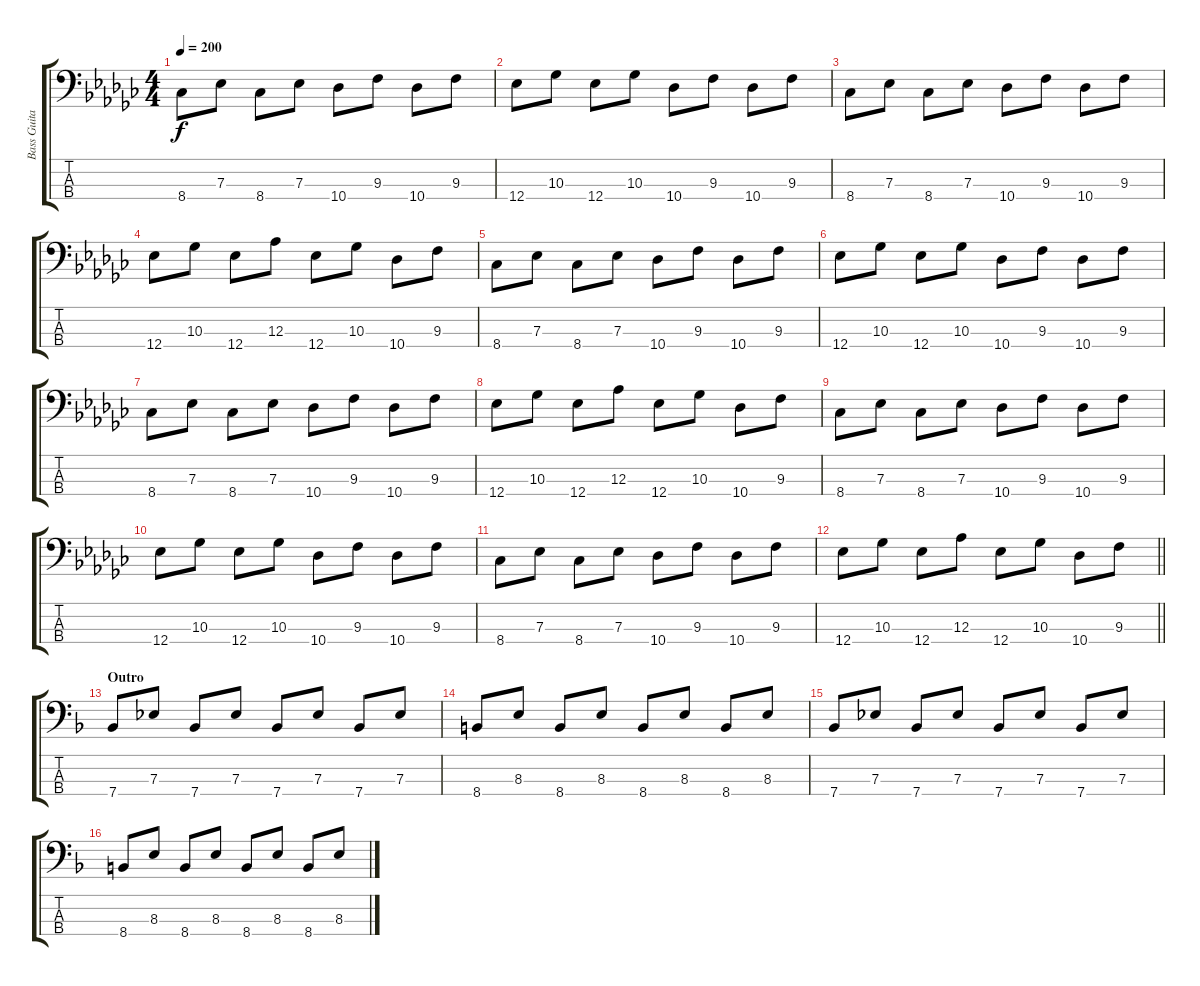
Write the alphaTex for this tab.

\track ("Bass Guitar" "Bass Guita") {instrument electricbassfinger}
\staff {score tabs}
\tuning (Gb2 Db2 Ab1 Eb1) {hide}
\ts (4 4)
\tempo 200
\clef f4
\ks ebminor
8.4.8{dy f} 7.3.8 8.4.8 7.3.8 10.4.8 9.3.8 10.4.8 9.3.8 |
12.4.8 10.3.8 12.4.8 10.3.8 10.4.8 9.3.8 10.4.8 9.3.8 |
8.4.8 7.3.8 8.4.8 7.3.8 10.4.8 9.3.8 10.4.8 9.3.8 |
12.4.8 10.3.8 12.4.8 12.3.8 12.4.8 10.3.8 10.4.8 9.3.8 |
8.4.8 7.3.8 8.4.8 7.3.8 10.4.8 9.3.8 10.4.8 9.3.8 |
12.4.8 10.3.8 12.4.8 10.3.8 10.4.8 9.3.8 10.4.8 9.3.8 |
8.4.8 7.3.8 8.4.8 7.3.8 10.4.8 9.3.8 10.4.8 9.3.8 |
12.4.8 10.3.8 12.4.8 12.3.8 12.4.8 10.3.8 10.4.8 9.3.8 |
8.4.8 7.3.8 8.4.8 7.3.8 10.4.8 9.3.8 10.4.8 9.3.8 |
12.4.8 10.3.8 12.4.8 10.3.8 10.4.8 9.3.8 10.4.8 9.3.8 |
8.4.8 7.3.8 8.4.8 7.3.8 10.4.8 9.3.8 10.4.8 9.3.8 |
\barLineRight lightlight
12.4.8 10.3.8 12.4.8 12.3.8 12.4.8 10.3.8 10.4.8 9.3.8 |
\section ("" "Outro")
\ks dminor
7.4.8 7.3.8 7.4.8 7.3.8 7.4.8 7.3.8 7.4.8 7.3.8 |
8.4.8 8.3.8 8.4.8 8.3.8 8.4.8 8.3.8 8.4.8 8.3.8 |
7.4.8 7.3.8 7.4.8 7.3.8 7.4.8 7.3.8 7.4.8 7.3.8 |
8.4.8 8.3.8 8.4.8 8.3.8 8.4.8 8.3.8 8.4.8 8.3.8
